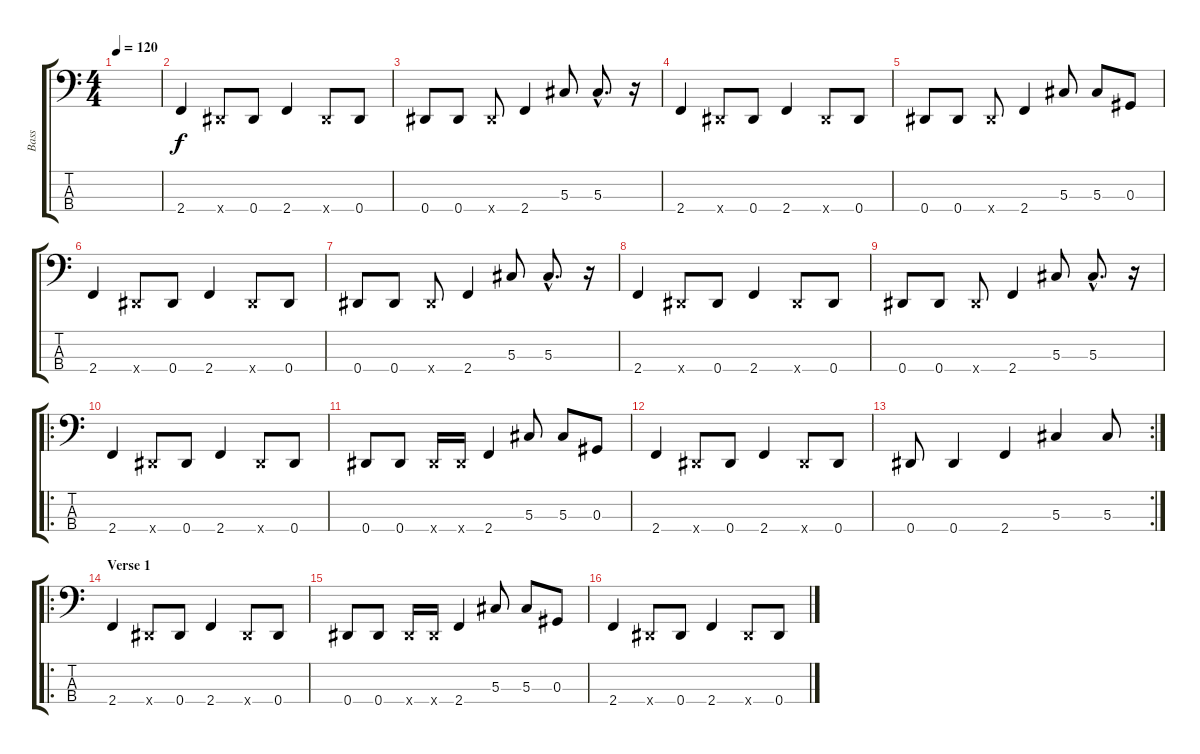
\track ("Bass" "Bass") {instrument electricbassfinger}
\staff {score tabs}
\tuning (Gb2 Db2 Ab1 Eb1) {hide}
\ts (4 4)
\tempo 120
\clef f4
\ks c
|
2.4.4 0.4{x}.8 0.4.8 2.4.4 0.4{x}.8 0.4.8 |
0.4.8 0.4.8 0.4{x}.8 2.4.4 5.3.8 5.3{hac}.8{d} r.16 |
2.4.4 0.4{x}.8 0.4.8 2.4.4 0.4{x}.8 0.4.8 |
0.4.8 0.4.8 0.4{x}.8 2.4.4 5.3.8 5.3.8 0.3.8 |
2.4.4 0.4{x}.8 0.4.8 2.4.4 0.4{x}.8 0.4.8 |
0.4.8 0.4.8 0.4{x}.8 2.4.4 5.3.8 5.3{hac}.8{d} r.16 |
2.4.4 0.4{x}.8 0.4.8 2.4.4 0.4{x}.8 0.4.8 |
0.4.8 0.4.8 0.4{x}.8 2.4.4 5.3.8 5.3{hac}.8{d} r.16 |
\ro
2.4.4 0.4{x}.8 0.4.8 2.4.4 0.4{x}.8 0.4.8 |
0.4.8 0.4.8 0.4{x}.16 0.4{x}.16 2.4.4 5.3.8 5.3.8 0.3.8 |
2.4.4 0.4{x}.8 0.4.8 2.4.4 0.4{x}.8 0.4.8 |
\rc 2
0.4.8 0.4.4 2.4.4 5.3.4 5.3.8 |
\ro
\section ("" "Verse 1")
2.4.4 0.4{x}.8 0.4.8 2.4.4 0.4{x}.8 0.4.8 |
0.4.8 0.4.8 0.4{x}.16 0.4{x}.16 2.4.4 5.3.8 5.3.8 0.3.8 |
2.4.4 0.4{x}.8 0.4.8 2.4.4 0.4{x}.8 0.4.8
